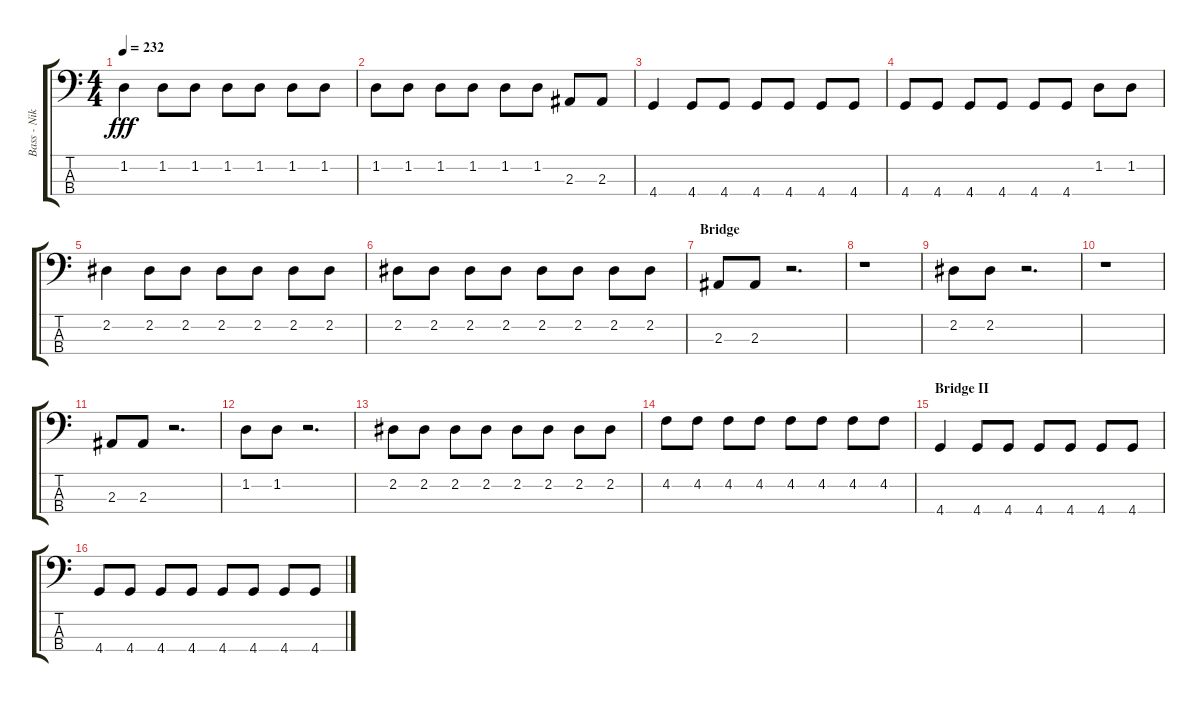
\track ("Bass - Nikola" "Bass - Nik") {instrument electricbassfinger}
\staff {score tabs}
\tuning (Gb2 Db2 Ab1 Eb1) {hide}
\ts (4 4)
\tempo 232
\clef f4
\ks c
1.2.4{dy fff} 1.2.8 1.2.8 1.2.8 1.2.8 1.2.8 1.2.8 |
1.2.8 1.2.8 1.2.8 1.2.8 1.2.8 1.2.8 2.3.8 2.3.8 |
4.4.4 4.4.8 4.4.8 4.4.8 4.4.8 4.4.8 4.4.8 |
4.4.8 4.4.8 4.4.8 4.4.8 4.4.8 4.4.8 1.2.8 1.2.8 |
2.2.4 2.2.8 2.2.8 2.2.8 2.2.8 2.2.8 2.2.8 |
2.2.8 2.2.8 2.2.8 2.2.8 2.2.8 2.2.8 2.2.8 2.2.8 |
\section ("" "Bridge")
2.3.8 2.3.8 r.2{d} |
r.1 |
2.2.8 2.2.8 r.2{d} |
r.1 |
2.3.8 2.3.8 r.2{d} |
1.2.8 1.2.8 r.2{d} |
2.2.8 2.2.8 2.2.8 2.2.8 2.2.8 2.2.8 2.2.8 2.2.8 |
4.2.8 4.2.8 4.2.8 4.2.8 4.2.8 4.2.8 4.2.8 4.2.8 |
\section ("" "Bridge II")
4.4.4 4.4.8 4.4.8 4.4.8 4.4.8 4.4.8 4.4.8 |
4.4.8 4.4.8 4.4.8 4.4.8 4.4.8 4.4.8 4.4.8 4.4.8
